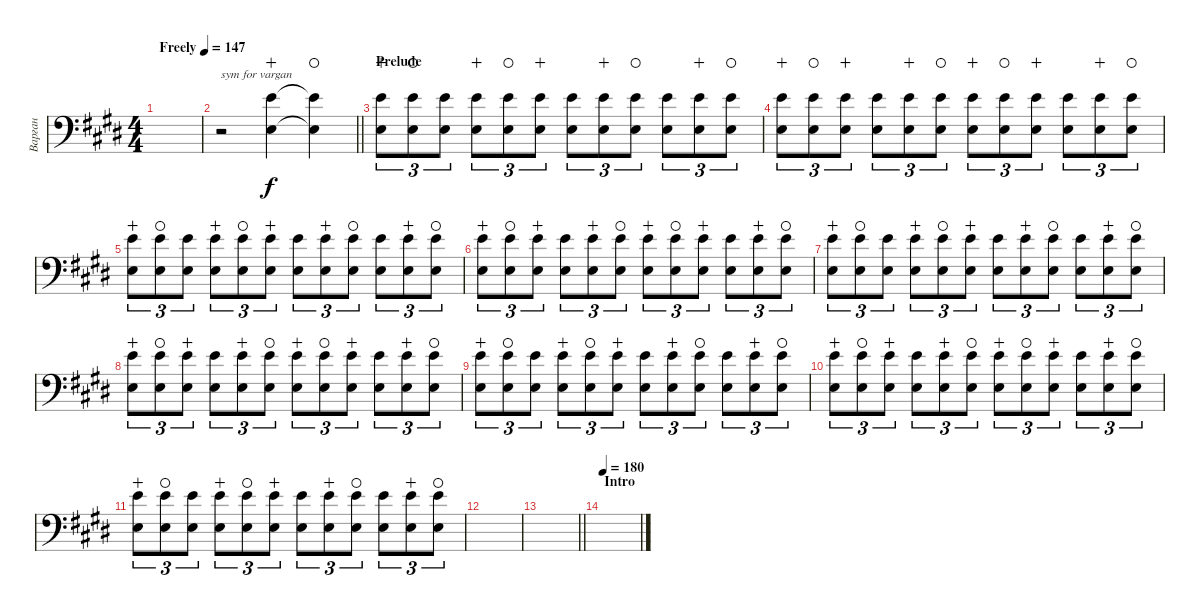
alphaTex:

\track ("Варган" "Варган") {mute instrument acousticguitarsteel}
\staff {score}
\tuning (G2 D2 A1 E1) {hide}
\ts (4 4)
\tempo (147 "Freely")
\clef f4
\ks c#minor
|
\barLineRight lightlight
r.2{txt "sym for vargan"} (9.1 7.3).4{wahc} (9.1{t} 7.3{t}).4{waho} |
\section ("" "Prelude")
(9.1 7.3).8{tu (3 2) wahc} (9.1 7.3).8{tu (3 2) waho} (9.1 7.3).8{tu (3 2)} (9.1 7.3).8{tu (3 2) wahc} (9.1 7.3).8{tu (3 2) waho} (9.1 7.3).8{tu (3 2) wahc} (9.1 7.3).8{tu (3 2)} (9.1 7.3).8{tu (3 2) wahc} (9.1 7.3).8{tu (3 2) waho} (9.1 7.3).8{tu (3 2)} (9.1 7.3).8{tu (3 2) wahc} (9.1 7.3).8{tu (3 2) waho} |
(9.1 7.3).8{tu (3 2) wahc} (9.1 7.3).8{tu (3 2) waho} (9.1 7.3).8{tu (3 2) wahc} (9.1 7.3).8{tu (3 2)} (9.1 7.3).8{tu (3 2) wahc} (9.1 7.3).8{tu (3 2) waho} (9.1 7.3).8{tu (3 2) wahc} (9.1 7.3).8{tu (3 2) waho} (9.1 7.3).8{tu (3 2) wahc} (9.1 7.3).8{tu (3 2)} (9.1 7.3).8{tu (3 2) wahc} (9.1 7.3).8{tu (3 2) waho} |
(9.1 7.3).8{tu (3 2) wahc} (9.1 7.3).8{tu (3 2) waho} (9.1 7.3).8{tu (3 2)} (9.1 7.3).8{tu (3 2) wahc} (9.1 7.3).8{tu (3 2) waho} (9.1 7.3).8{tu (3 2) wahc} (9.1 7.3).8{tu (3 2)} (9.1 7.3).8{tu (3 2) wahc} (9.1 7.3).8{tu (3 2) waho} (9.1 7.3).8{tu (3 2)} (9.1 7.3).8{tu (3 2) wahc} (9.1 7.3).8{tu (3 2) waho} |
(9.1 7.3).8{tu (3 2) wahc} (9.1 7.3).8{tu (3 2) waho} (9.1 7.3).8{tu (3 2) wahc} (9.1 7.3).8{tu (3 2)} (9.1 7.3).8{tu (3 2) wahc} (9.1 7.3).8{tu (3 2) waho} (9.1 7.3).8{tu (3 2) wahc} (9.1 7.3).8{tu (3 2) waho} (9.1 7.3).8{tu (3 2) wahc} (9.1 7.3).8{tu (3 2)} (9.1 7.3).8{tu (3 2) wahc} (9.1 7.3).8{tu (3 2) waho} |
(9.1 7.3).8{tu (3 2) wahc} (9.1 7.3).8{tu (3 2) waho} (9.1 7.3).8{tu (3 2)} (9.1 7.3).8{tu (3 2) wahc} (9.1 7.3).8{tu (3 2) waho} (9.1 7.3).8{tu (3 2) wahc} (9.1 7.3).8{tu (3 2)} (9.1 7.3).8{tu (3 2) wahc} (9.1 7.3).8{tu (3 2) waho} (9.1 7.3).8{tu (3 2)} (9.1 7.3).8{tu (3 2) wahc} (9.1 7.3).8{tu (3 2) waho} |
(9.1 7.3).8{tu (3 2) wahc} (9.1 7.3).8{tu (3 2) waho} (9.1 7.3).8{tu (3 2) wahc} (9.1 7.3).8{tu (3 2)} (9.1 7.3).8{tu (3 2) wahc} (9.1 7.3).8{tu (3 2) waho} (9.1 7.3).8{tu (3 2) wahc} (9.1 7.3).8{tu (3 2) waho} (9.1 7.3).8{tu (3 2) wahc} (9.1 7.3).8{tu (3 2)} (9.1 7.3).8{tu (3 2) wahc} (9.1 7.3).8{tu (3 2) waho} |
(9.1 7.3).8{tu (3 2) wahc} (9.1 7.3).8{tu (3 2) waho} (9.1 7.3).8{tu (3 2)} (9.1 7.3).8{tu (3 2) wahc} (9.1 7.3).8{tu (3 2) waho} (9.1 7.3).8{tu (3 2) wahc} (9.1 7.3).8{tu (3 2)} (9.1 7.3).8{tu (3 2) wahc} (9.1 7.3).8{tu (3 2) waho} (9.1 7.3).8{tu (3 2)} (9.1 7.3).8{tu (3 2) wahc} (9.1 7.3).8{tu (3 2) waho} |
(9.1 7.3).8{tu (3 2) wahc} (9.1 7.3).8{tu (3 2) waho} (9.1 7.3).8{tu (3 2) wahc} (9.1 7.3).8{tu (3 2)} (9.1 7.3).8{tu (3 2) wahc} (9.1 7.3).8{tu (3 2) waho} (9.1 7.3).8{tu (3 2) wahc} (9.1 7.3).8{tu (3 2) waho} (9.1 7.3).8{tu (3 2) wahc} (9.1 7.3).8{tu (3 2)} (9.1 7.3).8{tu (3 2) wahc} (9.1 7.3).8{tu (3 2) waho} |
(9.1 7.3).8{tu (3 2) wahc} (9.1 7.3).8{tu (3 2) waho} (9.1 7.3).8{tu (3 2)} (9.1 7.3).8{tu (3 2) wahc} (9.1 7.3).8{tu (3 2) waho} (9.1 7.3).8{tu (3 2) wahc} (9.1 7.3).8{tu (3 2)} (9.1 7.3).8{tu (3 2) wahc} (9.1 7.3).8{tu (3 2) waho} (9.1 7.3).8{tu (3 2)} (9.1 7.3).8{tu (3 2) wahc} (9.1 7.3).8{tu (3 2) waho} |
|
\barLineRight lightlight
|
\section ("" "Intro")
\tempo 180
